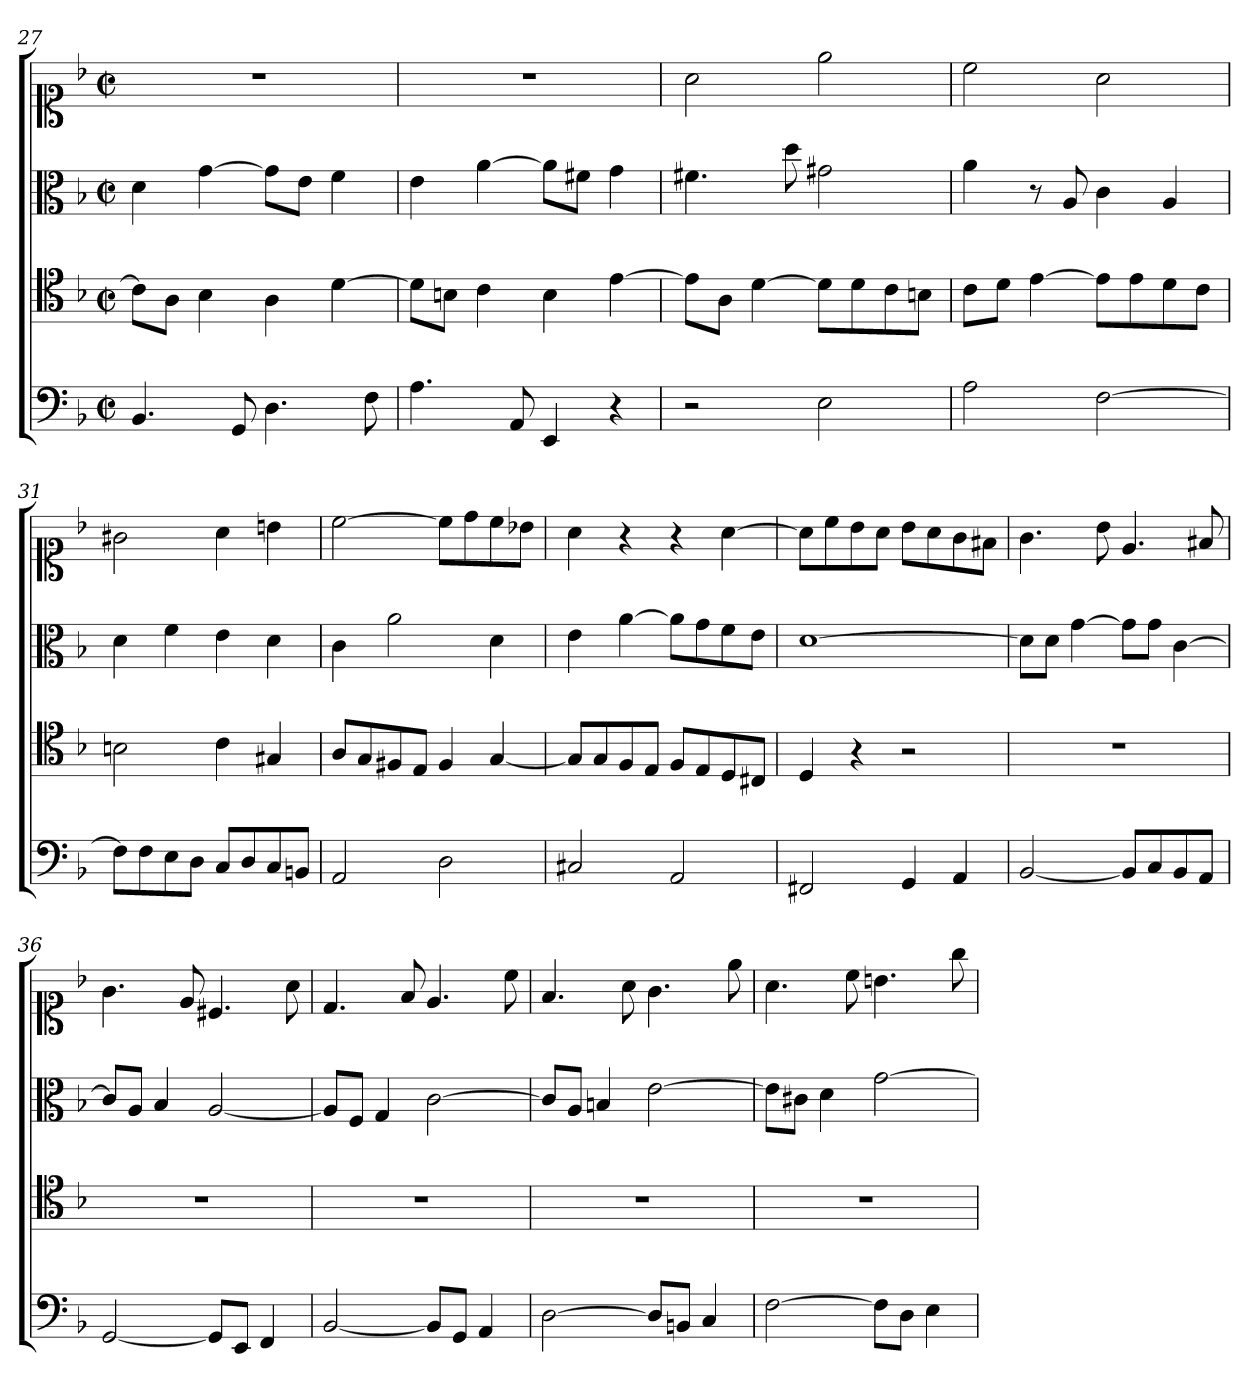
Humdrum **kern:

**kern	**kern	**kern	**kern
*part4	*part3	*part2	*part1
*staff4	*staff3	*staff2	*staff1
*clefF4	*clefC4	*clefC3	*clefC1
*k[b-]	*k[b-]	*k[b-]	*k[b-]
*d:	*d:	*d:	*d:
*M2/2	*M2/2	*M2/2	*M2/2
*met(c|)	*met(c|)	*met(c|)	*met(c|)
=27	=27	=27	=27
4.BB-	8cL]	4d	1r
.	8AJ	.	.
.	4B-	[4g	.
8GG	.	.	.
4.D	4A	8gL]	.
.	.	8eJ	.
.	[4d	4f	.
8F	.	.	.
=28	=28	=28	=28
4.A	8dL]	4e	1r
.	8BnJ	.	.
.	4c	[4a	.
8AA	.	.	.
4EE	4B	8aL]	.
.	.	8f#XJ	.
4r	[4e	4g	.
=29	=29	=29	=29
2r	8eL]	4.f#X	2a
.	8AJ	.	.
.	[4d	.	.
.	.	8dd	.
2E	8dL]	2g#X	2ee
.	8d	.	.
.	8c	.	.
.	8BnJ	.	.
=30	=30	=30	=30
2A	8cL	4a	2cc
.	8dJ	.	.
.	[4e	8r	.
.	.	8A	.
[2F	8eL]	4c	2a
.	8e	.	.
.	8d	4A	.
.	8cJ	.	.
=31	=31	=31	=31
8FL]	2Bn	4d	2g#X
8F	.	.	.
8E	.	4f	.
8DJ	.	.	.
8CL	4c	4e	4a
8D	.	.	.
8C	4G#X	4d	4bn
8BBnJ	.	.	.
=32	=32	=32	=32
2AA	8AL	4c	[2cc
.	8G	.	.
.	8F#X	2a	.
.	8EJ	.	.
2D	4F#	.	8ccL]
.	.	.	8dd
.	[4G	4d	8cc
.	.	.	8b-XJ
=33	=33	=33	=33
2C#X	8GL]	4e	4a
.	8G	.	.
.	8F	[4a	4r
.	8EJ	.	.
2AA	8FL	8aL]	4r
.	8E	8g	.
.	8D	8f	[4a
.	8C#XJ	8eJ	.
=34	=34	=34	=34
2FF#X	4D	[1d	8aL]
.	.	.	8cc
.	4r	.	8b-
.	.	.	8aJ
4GG	2r	.	8b-L
.	.	.	8a
4AA	.	.	8g
.	.	.	8f#XJ
=35	=35	=35	=35
[2BB-	1r	8dL]	4.g
.	.	8dJ	.
.	.	[4g	.
.	.	.	8b-
8BB-L]	.	8gL]	4.e
8C	.	8gJ	.
8BB-	.	[4c	.
8AAJ	.	.	8f#X
=36	=36	=36	=36
[2GG	1r	8cL]	4.g
.	.	8AJ	.
.	.	4B-	.
.	.	.	8e
8GGL]	.	[2A	4.c#X
8EEJ	.	.	.
4FF	.	.	.
.	.	.	8a
=37	=37	=37	=37
[2BB-	1r	8AL]	4.d
.	.	8FJ	.
.	.	4G	.
.	.	.	8f
8BB-L]	.	[2c	4.e
8GGJ	.	.	.
4AA	.	.	.
.	.	.	8cc
=38	=38	=38	=38
[2D	1r	8cL]	4.f
.	.	8AJ	.
.	.	4Bn	.
.	.	.	8a
8DL]	.	[2e	4.g
8BBnJ	.	.	.
4C	.	.	.
.	.	.	8ee
=39	=39	=39	=39
[2F	1r	8eL]	4.a
.	.	8c#XJ	.
.	.	4d	.
.	.	.	8cc
8FL]	.	[2g	4.bn
8DJ	.	.	.
4E	.	.	.
.	.	.	8gg
=	=	=	=
*-	*-	*-	*-
